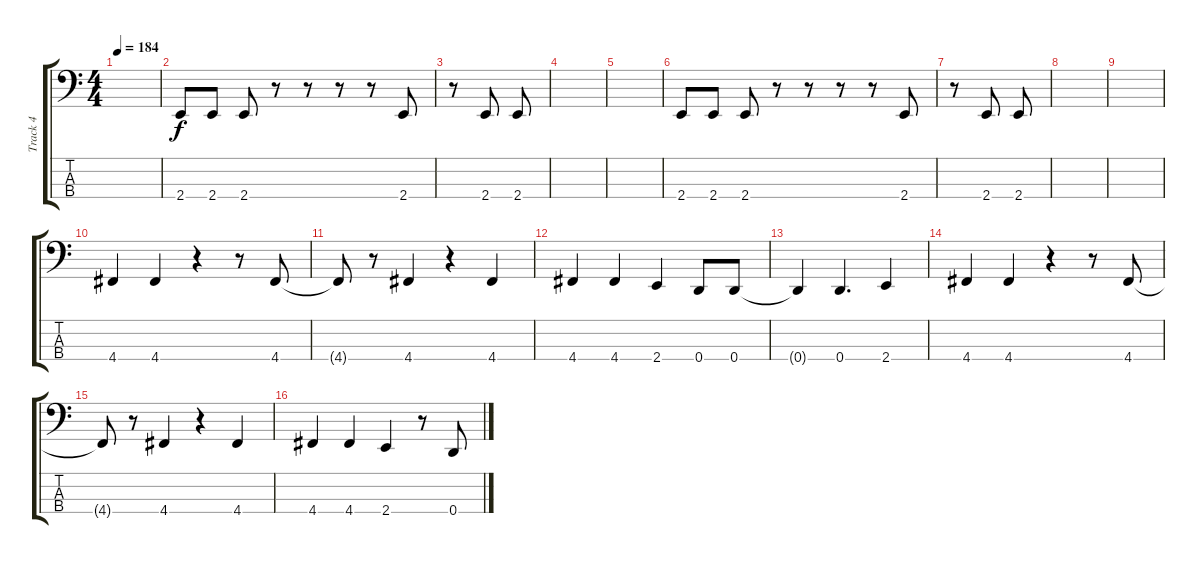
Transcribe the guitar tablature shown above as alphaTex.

\track ("Track 4" "Track 4") {instrument electricbassfinger}
\staff {score tabs}
\tuning (F2 C2 G1 D1) {hide}
\ts (4 4)
\tempo 184
\clef f4
\ks c
|
2.4.8 2.4.8 2.4.8 r.8 r.8 r.8 r.8 2.4.8 |
r.8 2.4.8 2.4.8 |
|
|
2.4.8 2.4.8 2.4.8 r.8 r.8 r.8 r.8 2.4.8 |
r.8 2.4.8 2.4.8 |
|
|
4.4.4 4.4.4 r.4 r.8 4.4.8 |
4.4{t}.8 r.8 4.4.4 r.4 4.4.4 |
4.4.4 4.4.4 2.4.4 0.4.8 0.4.8 |
0.4{t}.4 0.4.4{d} 2.4.4 |
4.4.4 4.4.4 r.4 r.8 4.4.8 |
4.4{t}.8 r.8 4.4.4 r.4 4.4.4 |
4.4.4 4.4.4 2.4.4 r.8 0.4.8
